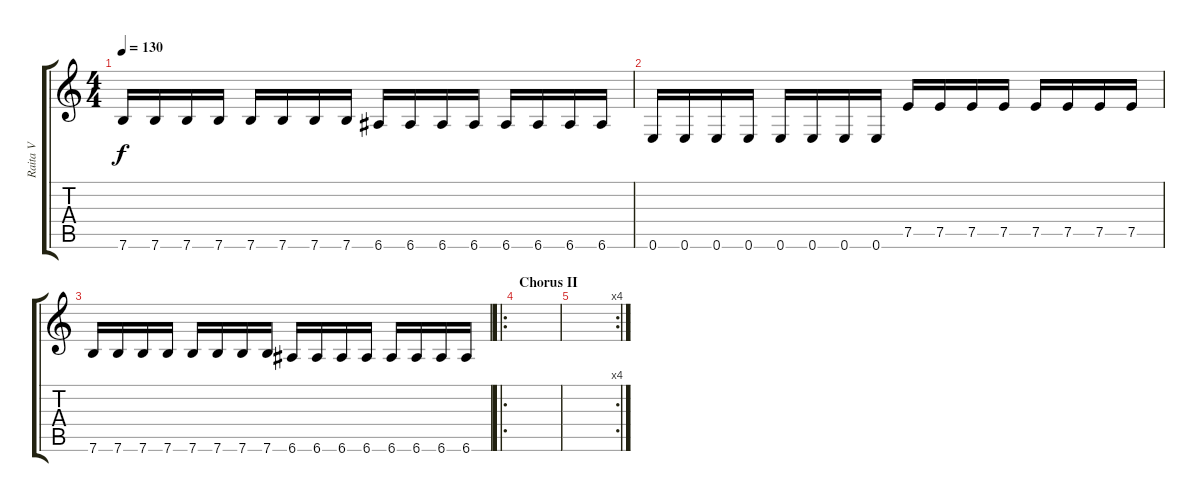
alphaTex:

\track ("Raita V" "Raita V") {instrument distortionguitar}
\staff {score tabs}
\tuning (E4 B3 G3 D3 A2 E2) {hide}
\ts (4 4)
\tempo 130
\clef g2
\ks c
7.6.16{dy f} 7.6.16 7.6.16 7.6.16 7.6.16 7.6.16 7.6.16 7.6.16 6.6.16 6.6.16 6.6.16 6.6.16 6.6.16 6.6.16 6.6.16 6.6.16 |
0.6.16 0.6.16 0.6.16 0.6.16 0.6.16 0.6.16 0.6.16 0.6.16 7.5.16 7.5.16 7.5.16 7.5.16 7.5.16 7.5.16 7.5.16 7.5.16 |
7.6.16 7.6.16 7.6.16 7.6.16 7.6.16 7.6.16 7.6.16 7.6.16 6.6.16 6.6.16 6.6.16 6.6.16 6.6.16 6.6.16 6.6.16 6.6.16 |
\ro
\section ("" "Chorus II")
|
\rc 4
